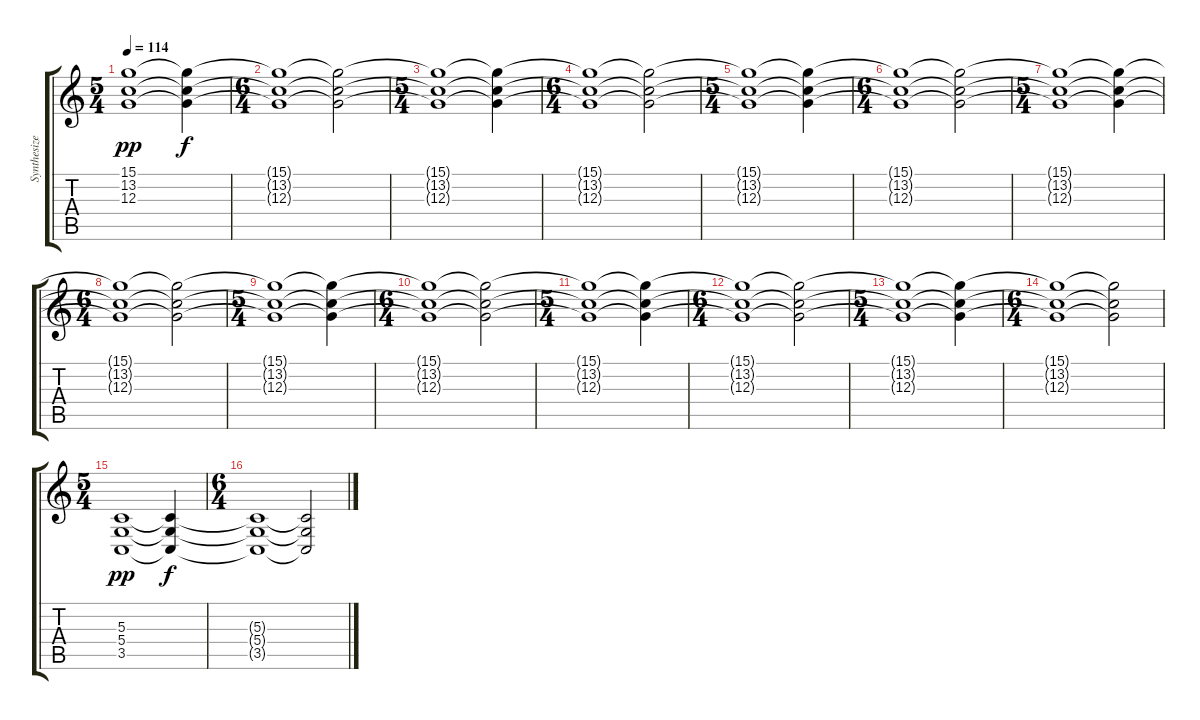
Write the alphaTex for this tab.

\track ("Synthesizer" "Synthesize") {instrument lead2sawtooth}
\staff {score tabs}
\tuning (E4 B3 G3 D3 A2 E2) {hide}
\ts (5 4)
\tempo 114
\clef g2
\ks c
(15.1 13.2 12.3).1{dy pp instrument lead2sawtooth} (15.1{t} 13.2{t} 12.3{t}).4{dy f} |
\ts (6 4)
(15.1{t} 13.2{t} 12.3{t}).1 (15.1{t} 13.2{t} 12.3{t}).2 |
\ts (5 4)
(15.1{t} 13.2{t} 12.3{t}).1 (15.1{t} 13.2{t} 12.3{t}).4 |
\ts (6 4)
(15.1{t} 13.2{t} 12.3{t}).1 (15.1{t} 13.2{t} 12.3{t}).2 |
\ts (5 4)
(15.1{t} 13.2{t} 12.3{t}).1 (15.1{t} 13.2{t} 12.3{t}).4 |
\ts (6 4)
(15.1{t} 13.2{t} 12.3{t}).1 (15.1{t} 13.2{t} 12.3{t}).2 |
\ts (5 4)
(15.1{t} 13.2{t} 12.3{t}).1 (15.1{t} 13.2{t} 12.3{t}).4 |
\ts (6 4)
(15.1{t} 13.2{t} 12.3{t}).1 (15.1{t} 13.2{t} 12.3{t}).2 |
\ts (5 4)
(15.1{t} 13.2{t} 12.3{t}).1 (15.1{t} 13.2{t} 12.3{t}).4 |
\ts (6 4)
(15.1{t} 13.2{t} 12.3{t}).1 (15.1{t} 13.2{t} 12.3{t}).2 |
\ts (5 4)
(15.1{t} 13.2{t} 12.3{t}).1 (15.1{t} 13.2{t} 12.3{t}).4 |
\ts (6 4)
(15.1{t} 13.2{t} 12.3{t}).1 (15.1{t} 13.2{t} 12.3{t}).2 |
\ts (5 4)
(15.1{t} 13.2{t} 12.3{t}).1 (15.1{t} 13.2{t} 12.3{t}).4 |
\ts (6 4)
(15.1{t} 13.2{t} 12.3{t}).1 (15.1{t} 13.2{t} 12.3{t}).2 |
\ts (5 4)
(5.3 5.4 3.5).1{dy pp} (5.3{t} 5.4{t} 3.5{t}).4{dy f} |
\ts (6 4)
(5.3{t} 5.4{t} 3.5{t}).1 (5.3{t} 5.4{t} 3.5{t}).2
